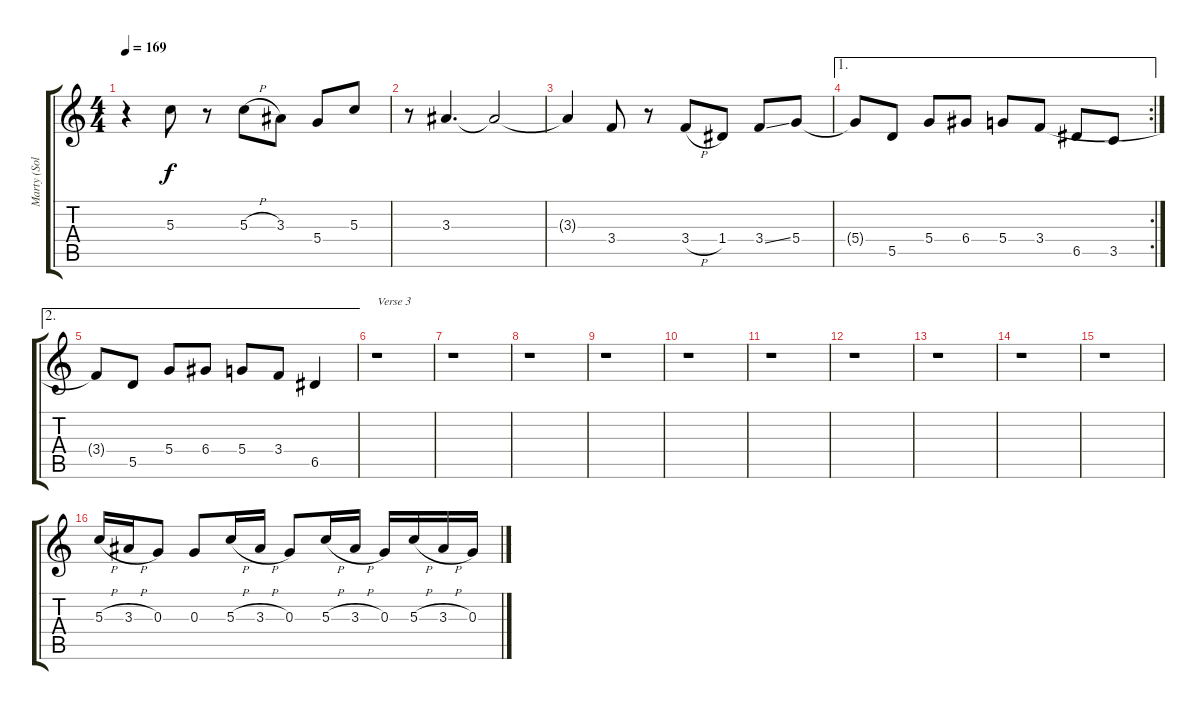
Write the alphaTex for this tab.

\track ("Marty (Solo + Fills)" "Marty (Sol") {instrument distortionguitar}
\staff {score tabs}
\tuning (E4 B3 G3 D3 A2 E2) {hide}
\ts (4 4)
\tempo 169
\clef g2
\ks c
r.4{dy f} 5.3.8 r.8 5.3{h}.8 3.3.8 5.4.8 5.3.8 |
r.8 3.3.4{d} 3.3{t}.2 |
3.3{t}.4 3.4.8 r.8 3.4{h}.8 1.4.8 3.4{ss}.8 5.4.8 |
\ae 1
\rc 2
5.4{t}.8 5.5.8 5.4.8 6.4.8 5.4.8 3.4.8 6.5.8 3.5.8 |
\ae 2
3.4{t}.8 5.5.8 5.4.8 6.4.8 5.4.8 3.4.8 6.5.4 |
r.1{txt "Verse 3"} |
r.1 |
r.1 |
r.1 |
r.1 |
r.1 |
r.1 |
r.1 |
r.1 |
r.1 |
5.3{h}.16 3.3{h}.16 0.3.8 0.3.8 5.3{h}.16 3.3{h}.16 0.3.8 5.3{h}.16 3.3{h}.16 0.3.16 5.3{h}.16 3.3{h}.16 0.3.16
